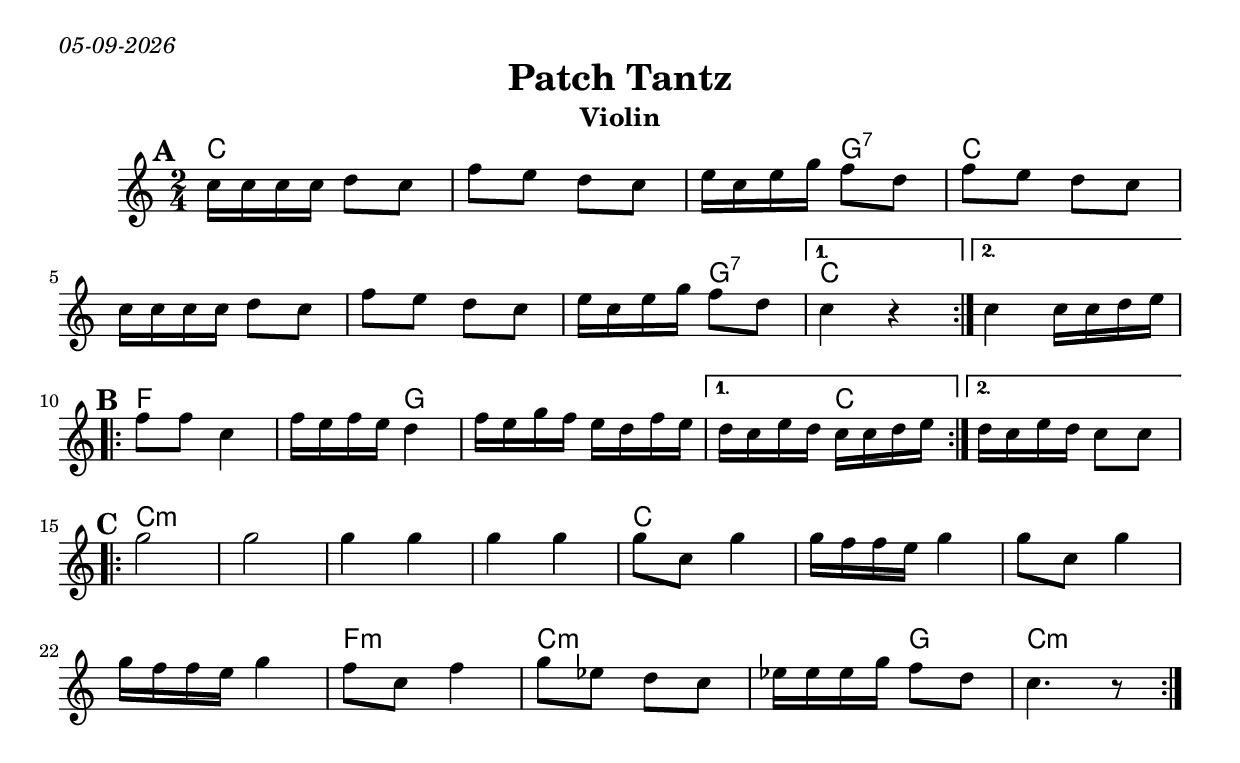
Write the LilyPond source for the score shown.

\version "2.18.0"
\include "english.ly"
\paper{
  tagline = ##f
  print-all-headers = ##t
}
date = #(strftime "%d-%m-%Y" (localtime (current-time)))
  \markup{ \italic{ \date  }  }

%\markup{ Got something to say? }

global = {
  \clef treble
  \key c \major
  \time 2/4
  \set Score.markFormatter = #format-mark-box-alphabet
}

%#################################### Melody ########################
melody = \relative c'' {
  \global
  %\partial 16*3 a16 d f   %lead in notes

  \repeat volta 2{
    \mark \default
    c16 c c c d8 c|
    f8 e d c
    e16 c e g f8 d
    f8 e d c

    c16 c c c d8 c|
    f8 e d c
    e16 c e g f8 d

  }
  \alternative { {c4 r }{c4 c16 c d e } }
  \break

  \repeat volta 2{
    \mark \default
    f8 f c4
    f16 e f e d4
    f16 e g f e d f e
  }
  \alternative { {  d16 c e d c16 c d e}{  d16 c e d c8 c} }
  \break
  \repeat volta 2{
    \mark \default
    g'2
    g2
    g4 g
    g4 g
    g8 c, g'4
    g16 f f e g4
    g8 c, g'4
    g16 f f e g4
    f8 c f4
    g8 ef d c
    ef16 ef ef g f8 d% d d d g
    c4. r8

  }
  % \alternative { { }{ } }
}
%################################# Lyrics #####################
%\addlyrics{  }
%################################# Chords #######################
harmonies = \chordmode {
  c4*5
  g4:7
  c4*7
  g4:7
  c2*2
  %b
  f4*3
  g4*4
  c4*3
  %c
  c2*4:m
  c2*4
  f2:m
  c4*3:m
  g4
  c2:m
}

\score {
  <<
    \new ChordNames {
      \set chordChanges = ##f
      \harmonies
    }
    \new Staff  \melody
  >>
  \header{
    title= "Patch Tantz"
    subtitle=""
    composer= ""
    instrument = "Violin"
    arranger= ""
  }
  \layout{indent = 1.0\cm}
  \midi {
    \tempo 4 = 120

    % \midi { }
  }
}
%{
% more verses:
\markup{}
\markup {
  \fill-line {
    \hspace #0.1 % distance from left margin
    \column {
      \line { "1."
	\column {
	  ""
	}
      }
      \hspace #0.2 % vertical distance between verses
      \line { "2."
	\column {
	 ""
	}
      }
    }
    \hspace #0.1  % horiz. distance between columns
    \column {
      \line { "3."
	\column {
	  ""
	}
      }
      \hspace #0.2 % distance between verses
      \line { "4."
	\column {
	 ""
	}
      }
    }
    \hspace #0.1 % distance to right margin
  }
}

%}